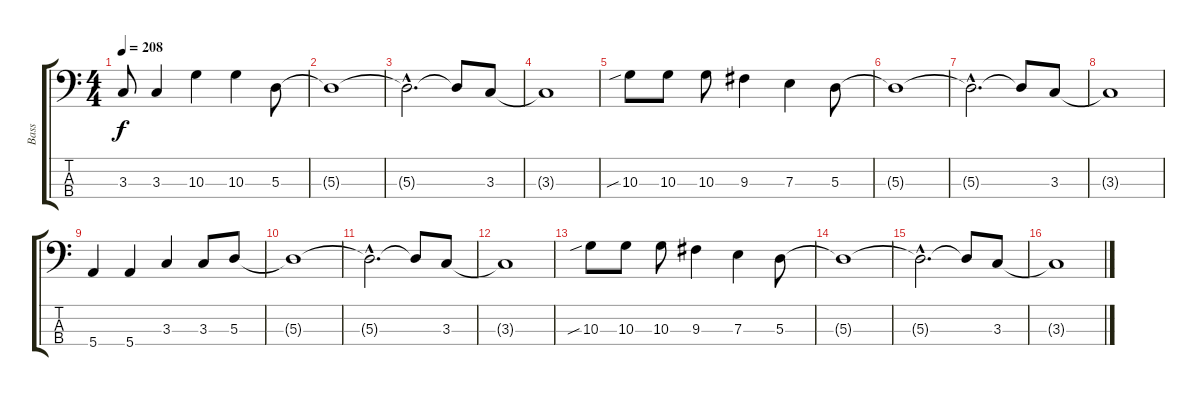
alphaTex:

\track ("Bass" "Bass") {instrument electricbasspick}
\staff {score tabs}
\tuning (G2 D2 A1 E1) {hide}
\ts (4 4)
\tempo 208
\clef f4
\ks c
3.3{t}.8{dy f} 3.3.4 10.3.4 10.3.4 5.3.8 |
5.3{t}.1 |
5.3{hac t}.2{d} 5.3{t}.8 3.3.8 |
3.3{t}.1 |
10.3{sib}.8 10.3.8 10.3.8 9.3.4 7.3.4 5.3.8 |
5.3{t}.1 |
5.3{hac t}.2{d} 5.3{t}.8 3.3.8 |
3.3{t}.1 |
5.4.4 5.4.4 3.3.4 3.3.8 5.3.8 |
5.3{t}.1 |
5.3{hac t}.2{d} 5.3{t}.8 3.3.8 |
3.3{t}.1 |
10.3{sib}.8 10.3.8 10.3.8 9.3.4 7.3.4 5.3.8 |
5.3{t}.1 |
5.3{hac t}.2{d} 5.3{t}.8 3.3.8 |
3.3{t}.1
